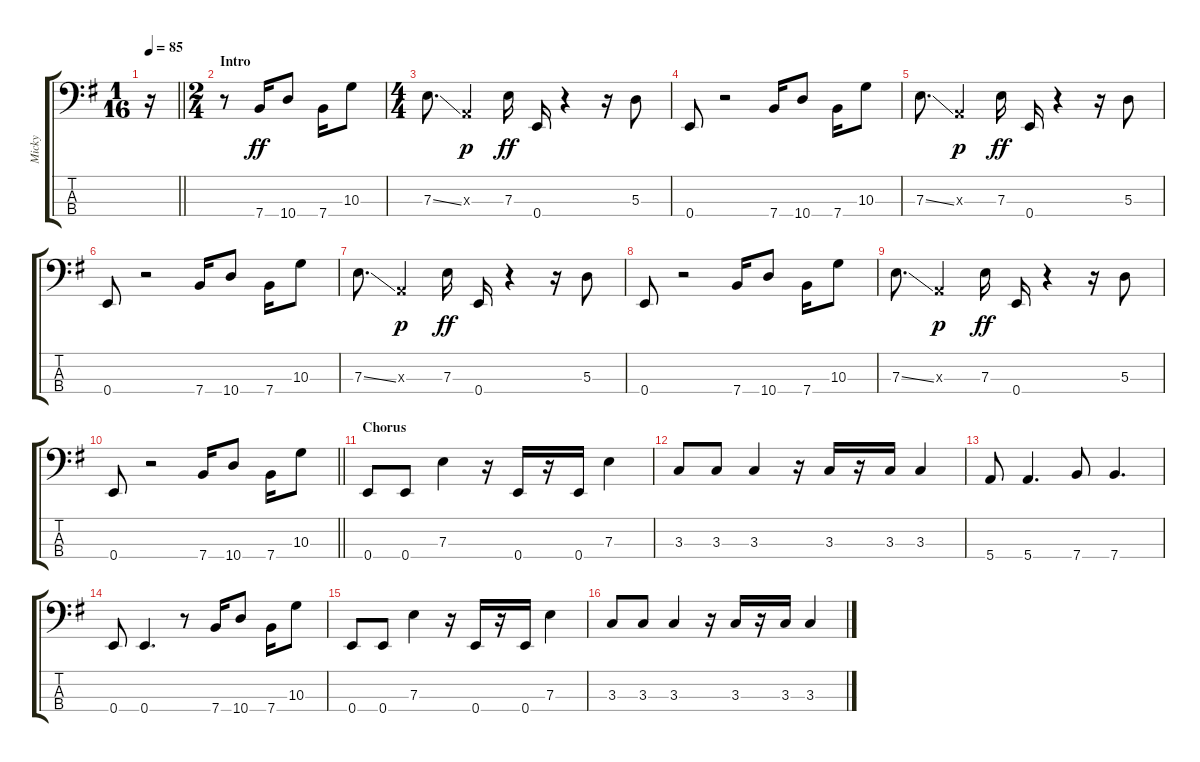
\track ("Micky" "Micky") {instrument electricbassfinger}
\staff {score tabs}
\tuning (G2 D2 A1 E1) {hide}
\ts (1 16)
\tempo 85
\clef f4
\barLineRight lightlight
\ks g
r.16{dy ff instrument electricbassfinger} |
\ts (2 4)
\section ("" "Intro")
r.8 7.4.16 10.4.8 7.4.16 10.3.8 |
\ts (4 4)
7.3{ss}.8{d} 0.3{x}.4{dy p} 7.3.16{dy ff} 0.4.16 r.4 r.16 5.3.8 |
0.4.8 r.2 7.4.16 10.4.8 7.4.16 10.3.8 |
7.3{ss}.8{d} 0.3{x}.4{dy p} 7.3.16{dy ff} 0.4.16 r.4 r.16 5.3.8 |
0.4.8 r.2 7.4.16 10.4.8 7.4.16 10.3.8 |
7.3{ss}.8{d} 0.3{x}.4{dy p} 7.3.16{dy ff} 0.4.16 r.4 r.16 5.3.8 |
0.4.8 r.2 7.4.16 10.4.8 7.4.16 10.3.8 |
7.3{ss}.8{d} 0.3{x}.4{dy p} 7.3.16{dy ff} 0.4.16 r.4 r.16 5.3.8 |
\barLineRight lightlight
0.4.8 r.2 7.4.16 10.4.8 7.4.16 10.3.8 |
\section ("" "Chorus")
0.4.8 0.4.8 7.3.4 r.16 0.4.16 r.16 0.4.16 7.3.4 |
3.3.8 3.3.8 3.3.4 r.16 3.3.16 r.16 3.3.16 3.3.4 |
5.4.8 5.4.4{d} 7.4.8 7.4.4{d} |
0.4.8 0.4.4{d} r.8 7.4.16 10.4.8 7.4.16 10.3.8 |
0.4.8 0.4.8 7.3.4 r.16 0.4.16 r.16 0.4.16 7.3.4 |
3.3.8 3.3.8 3.3.4 r.16 3.3.16 r.16 3.3.16 3.3.4
